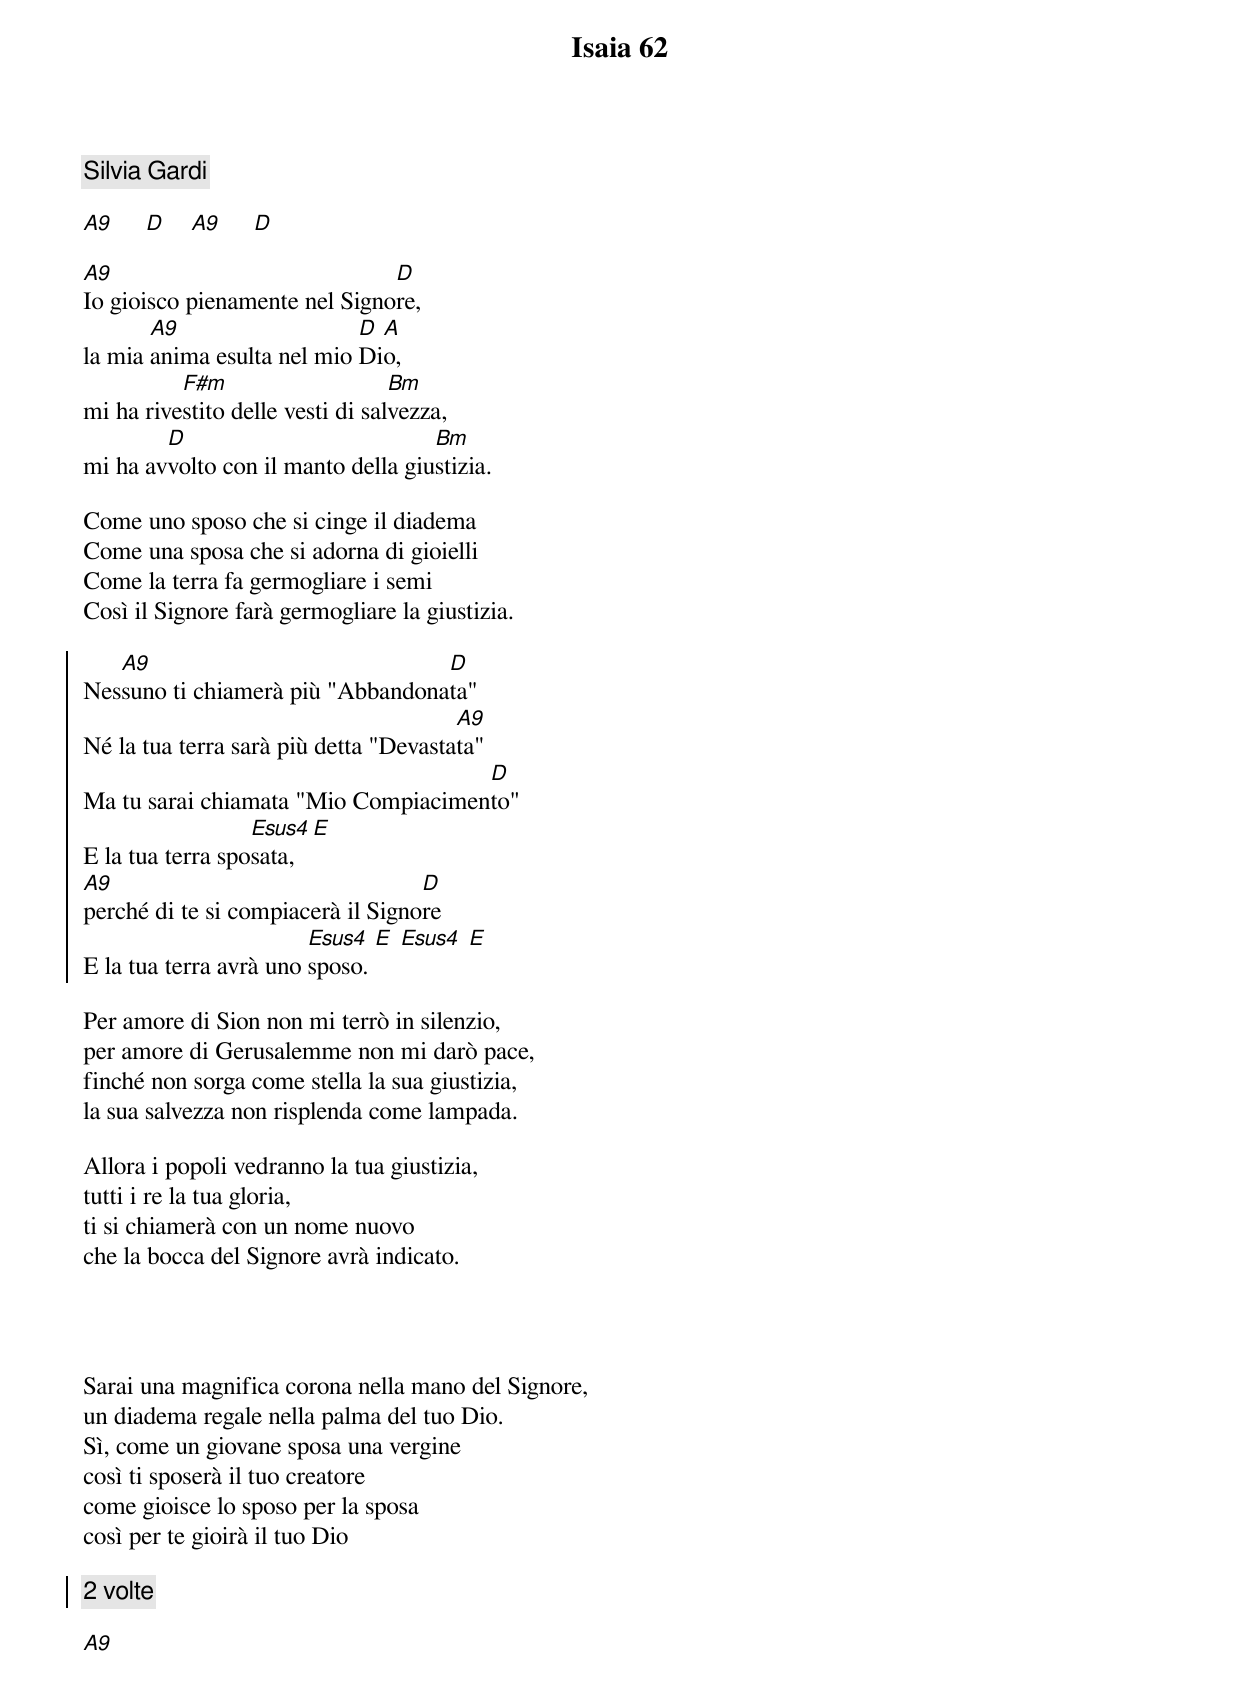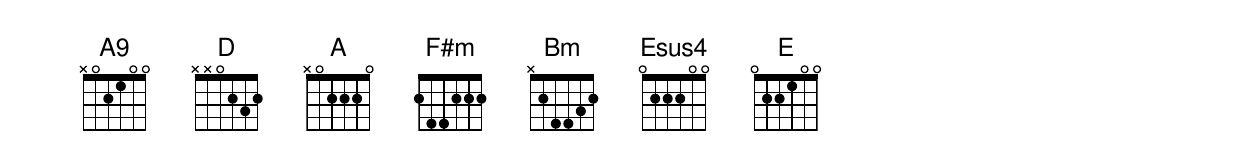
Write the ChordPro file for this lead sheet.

{title:Isaia 62}
{comment:Silvia Gardi}

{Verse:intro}
[A9]     [D]    [A9]     [D]

[A9]Io gioisco pienamente nel Signo[D]re,
la mia [A9]anima esulta nel mio [D]Di[A]o,
mi ha rive[F#m]stito delle vesti di sal[Bm]vezza,
mi ha av[D]volto con il manto della giu[Bm]stizia.

Come uno sposo che si cinge il diadema
Come una sposa che si adorna di gioielli
Come la terra fa germogliare i semi
Così il Signore farà germogliare la giustizia.

{soc}
Nes[A9]suno ti chiamerà più "Abbandona[D]ta"
Né la tua terra sarà più detta "Devasta[A9]ta"
Ma tu sarai chiamata "Mio Compiacimen[D]to"
E la tua terra spo[Esus4]sata, [E]
[A9]perché di te si compiacerà il Signo[D]re
E la tua terra avrà uno [Esus4]sposo. [E] [Esus4] [E]
{eoc}

Per amore di Sion non mi terrò in silenzio,
per amore di Gerusalemme non mi darò pace,
finché non sorga come stella la sua giustizia,
la sua salvezza non risplenda come lampada.

Allora i popoli vedranno la tua giustizia,
tutti i re la tua gloria,
ti si chiamerà con un nome nuovo
che la bocca del Signore avrà indicato.

{soc}

{eoc}


Sarai una magnifica corona nella mano del Signore,
un diadema regale nella palma del tuo Dio.
Sì, come un giovane sposa una vergine
così ti sposerà il tuo creatore
come gioisce lo sposo per la sposa
così per te gioirà il tuo Dio

{soc}
{c:2 volte}
{eoc}

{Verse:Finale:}
[A9]
